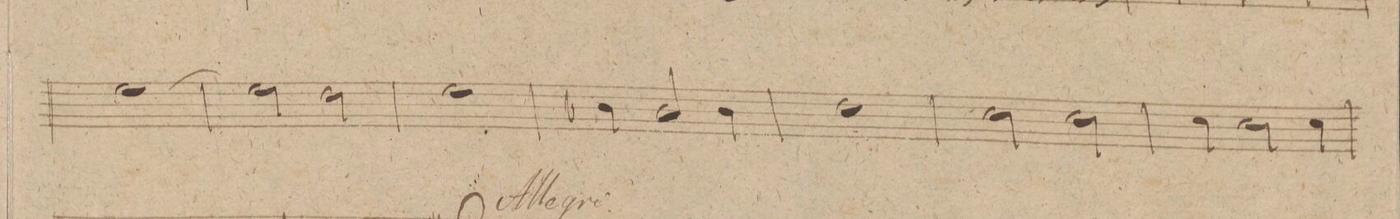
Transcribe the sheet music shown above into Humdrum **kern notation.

**kern	**dynam
*I"Corno. 2do in D.	*
*clefG2	*
*k[f#c#]	*
*met(c)	*
*M4/4	*
[1f#	.
=11	=11
2f#\]	.
2e\	.
=12	=12
1f#	.
=13	=13
4cX\	.
2c/	.
4c\	.
=14	=14
1e	.
=15	=15
2d\	.
2d\	.
=16	=16
4d\	.
2d\	.
4d\	.
=17	=17
*-	*-
